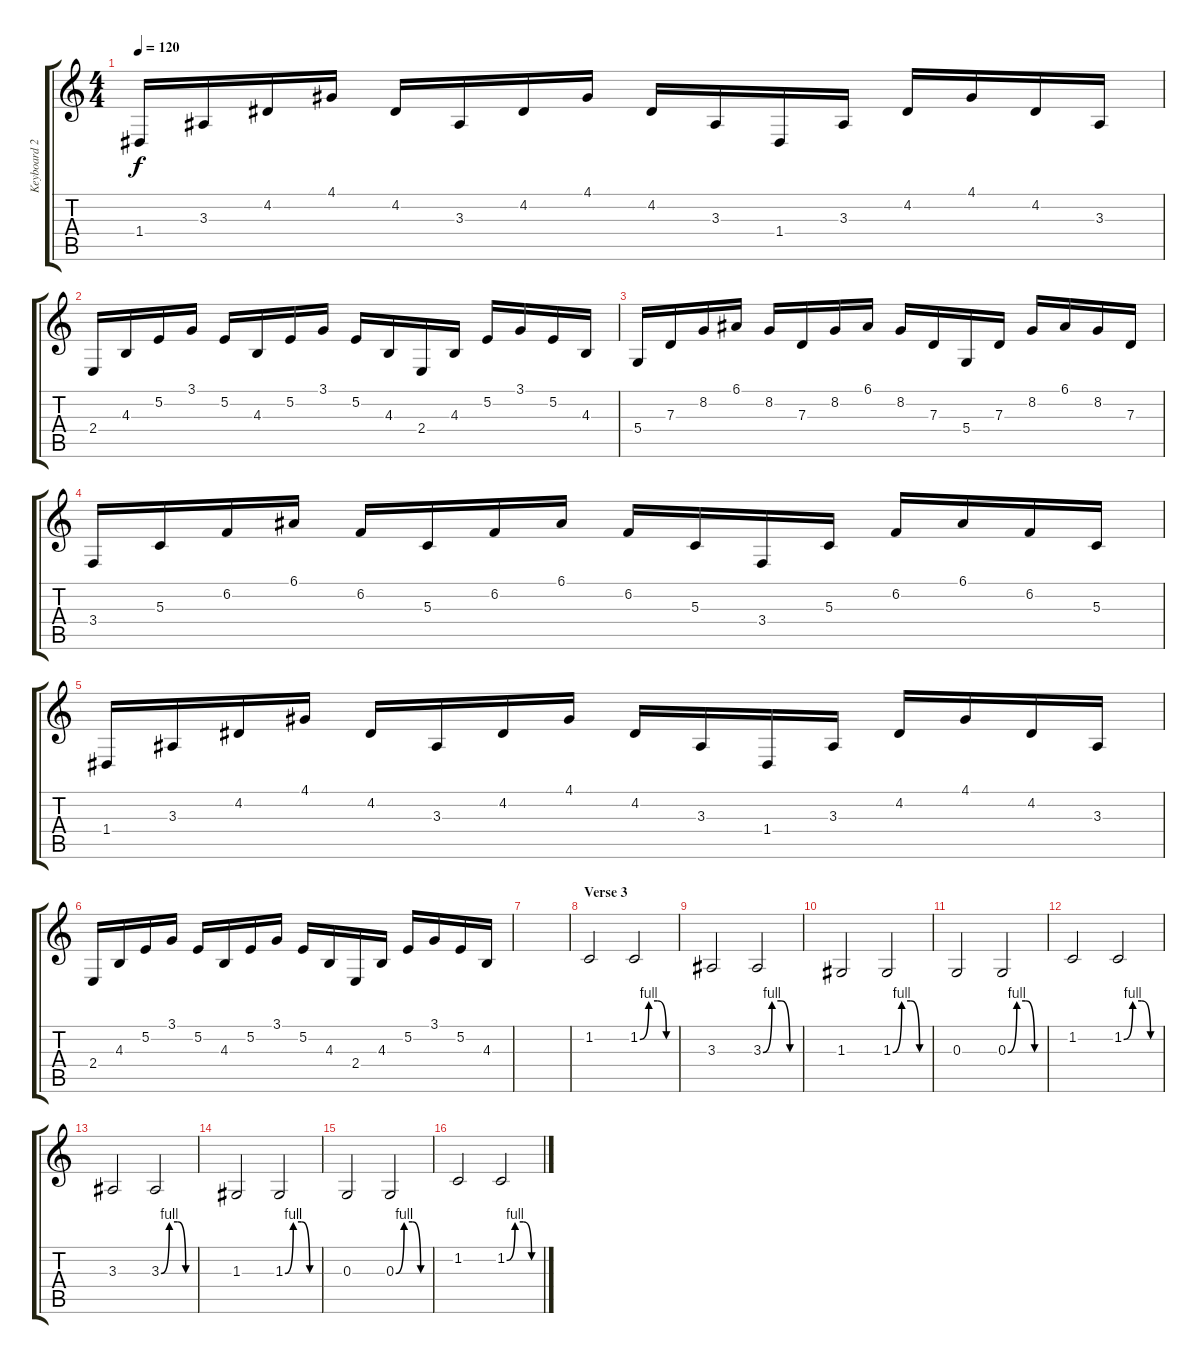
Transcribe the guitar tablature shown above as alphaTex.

\track ("Keyboard 2" "Keyboard 2") {instrument fx1rain}
\staff {score tabs}
\tuning (E4 B3 G3 D3 A2 E2) {hide}
\ts (4 4)
\tempo 120
\clef g2
\ks c
1.4.16{dy f} 3.3.16 4.2.16 4.1.16 4.2.16 3.3.16 4.2.16 4.1.16 4.2.16 3.3.16 1.4.16 3.3.16 4.2.16 4.1.16 4.2.16 3.3.16 |
2.4.16 4.3.16 5.2.16 3.1.16 5.2.16 4.3.16 5.2.16 3.1.16 5.2.16 4.3.16 2.4.16 4.3.16 5.2.16 3.1.16 5.2.16 4.3.16 |
5.4.16{volume 10 instrument fx1rain} 7.3.16 8.2.16 6.1.16 8.2.16 7.3.16 8.2.16 6.1.16 8.2.16 7.3.16 5.4.16 7.3.16 8.2.16 6.1.16 8.2.16 7.3.16 |
3.4.16 5.3.16 6.2.16 6.1.16 6.2.16 5.3.16 6.2.16 6.1.16 6.2.16 5.3.16 3.4.16 5.3.16 6.2.16 6.1.16 6.2.16 5.3.16 |
1.4.16 3.3.16 4.2.16 4.1.16 4.2.16 3.3.16 4.2.16 4.1.16 4.2.16 3.3.16 1.4.16 3.3.16 4.2.16 4.1.16 4.2.16 3.3.16 |
2.4.16 4.3.16 5.2.16 3.1.16 5.2.16 4.3.16 5.2.16 3.1.16 5.2.16 4.3.16 2.4.16 4.3.16 5.2.16 3.1.16 5.2.16 4.3.16 |
|
\section ("" "Verse 3")
1.2.2{balance 8 instrument stringensemble1} 1.2{be (custom 0 0 15 4 30 4 45 0 60 0)}.2 |
3.3.2 3.3{be (custom 0 0 15 4 30 4 45 0 60 0)}.2 |
1.3.2 1.3{be (custom 0 0 15 4 30 4 45 0 60 0)}.2 |
0.3.2 0.3{be (custom 0 0 15 4 30 4 45 0 60 0)}.2 |
1.2.2 1.2{be (custom 0 0 15 4 30 4 45 0 60 0)}.2 |
3.3.2 3.3{be (custom 0 0 15 4 30 4 45 0 60 0)}.2 |
1.3.2 1.3{be (custom 0 0 15 4 30 4 45 0 60 0)}.2 |
0.3.2 0.3{be (custom 0 0 15 4 30 4 45 0 60 0)}.2 |
1.2.2 1.2{be (custom 0 0 15 4 30 4 45 0 60 0)}.2
